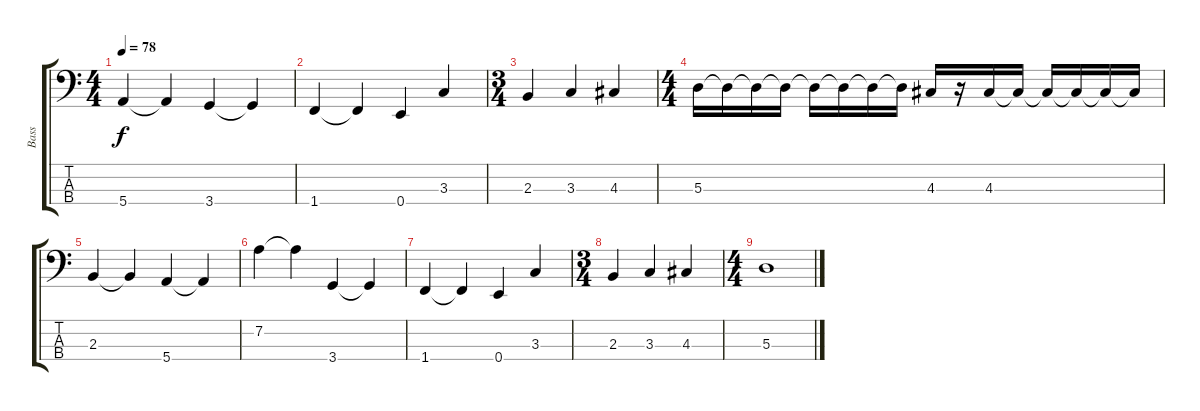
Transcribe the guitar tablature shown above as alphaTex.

\track ("Bass" "Bass") {instrument electricbassfinger}
\staff {score tabs}
\tuning (G2 D2 A1 E1) {hide}
\ts (4 4)
\tempo 78
\clef f4
\ks c
5.4.4{dy f} 5.4{t}.4 3.4.4 3.4{t}.4 |
1.4.4 1.4{t}.4 0.4.4 3.3.4 |
\ts (3 4)
2.3.4 3.3.4 4.3.4 |
\ts (4 4)
5.3.16 5.3{t}.16 5.3{t}.16 5.3{t}.16 5.3{t}.16 5.3{t}.16 5.3{t}.16 5.3{t}.16 4.3.16 r.16 4.3.16 4.3{t}.16 4.3{t}.16 4.3{t}.16 4.3{t}.16 4.3{t}.16 |
2.3.4 2.3{t}.4 5.4.4 5.4{t}.4 |
7.2.4 7.2{t}.4 3.4.4 3.4{t}.4 |
1.4.4 1.4{t}.4 0.4.4 3.3.4 |
\ts (3 4)
2.3.4 3.3.4 4.3.4 |
\ts (4 4)
5.3.1
